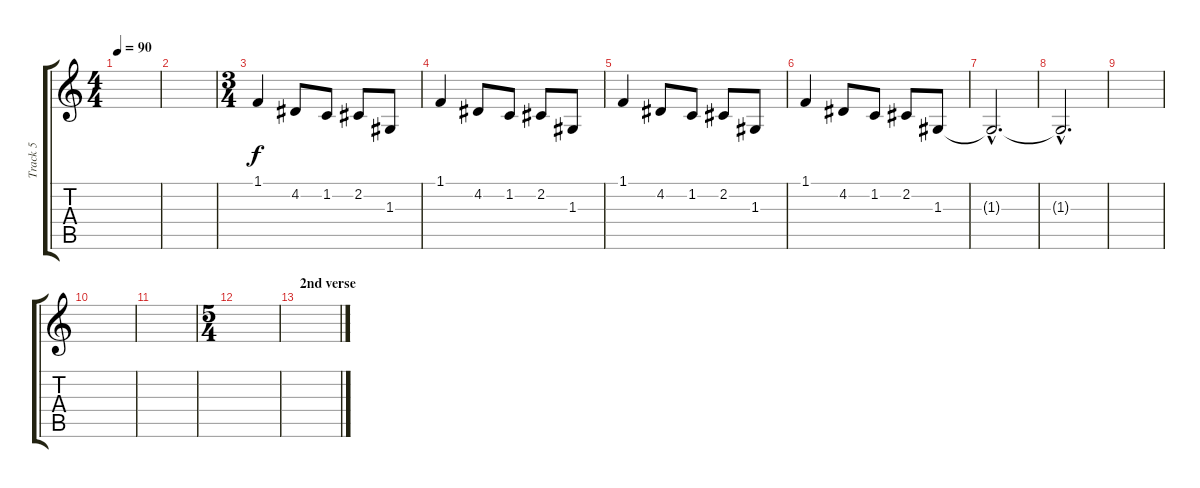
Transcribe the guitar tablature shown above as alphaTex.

\track ("Track 5" "Track 5") {instrument trombone}
\staff {score tabs}
\tuning (E4 B3 G3 D3 A2 E2) {hide}
\ts (4 4)
\tempo 90
\clef g2
\ks c
|
|
\ts (3 4)
1.1.4 4.2.8 1.2.8 2.2.8 1.3.8 |
1.1.4 4.2.8 1.2.8 2.2.8 1.3.8 |
1.1.4 4.2.8 1.2.8 2.2.8 1.3.8 |
1.1.4 4.2.8 1.2.8 2.2.8 1.3.8 |
1.3{hac t}.2{d} |
1.3{hac t}.2{d} |
|
|
|
\ts (5 4)
|
\section ("" "2nd verse")
